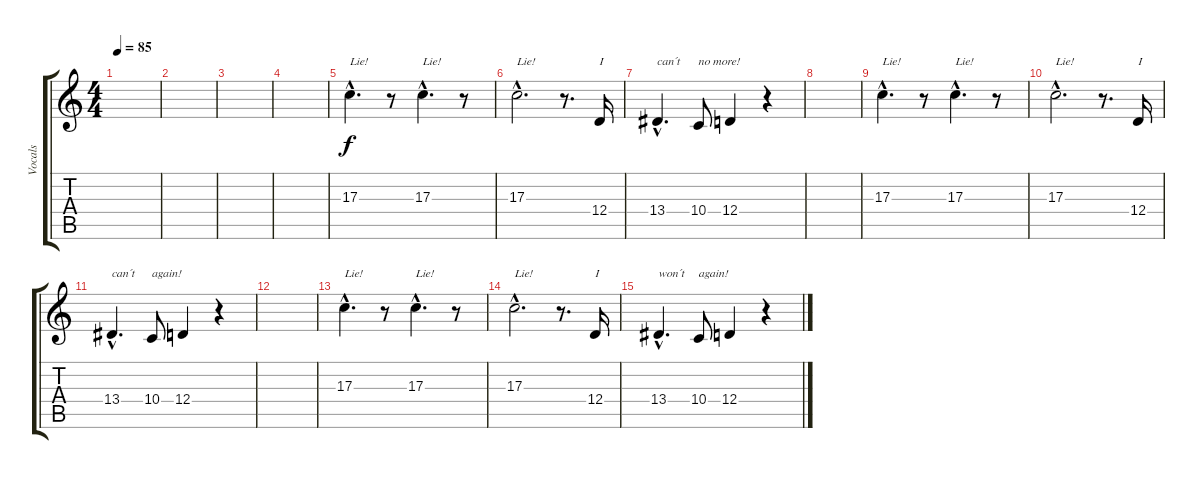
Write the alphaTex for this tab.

\track ("Vocals" "Vocals") {instrument lead6voice}
\staff {score tabs}
\tuning (E4 B3 G3 D3 A2 E2) {hide}
\ts (4 4)
\tempo 85
\clef g2
\ks c
|
|
|
|
17.3{hac}.4{d txt "Lie!"} r.8 17.3{hac}.4{d txt "Lie!"} r.8 |
17.3{hac}.2{d txt "Lie!"} r.8{d} 12.4.16{txt "I"} |
13.4{hac}.4{d txt "can´t"} 10.4.8{txt "no more!"} 12.4.4 r.4 |
|
17.3{hac}.4{d txt "Lie!"} r.8 17.3{hac}.4{d txt "Lie!"} r.8 |
17.3{hac}.2{d txt "Lie!"} r.8{d} 12.4.16{txt "I"} |
13.4{hac}.4{d txt "can´t"} 10.4.8{txt "again!"} 12.4.4 r.4 |
|
17.3{hac}.4{d txt "Lie!"} r.8 17.3{hac}.4{d txt "Lie!"} r.8 |
17.3{hac}.2{d txt "Lie!"} r.8{d} 12.4.16{txt "I"} |
13.4{hac}.4{d txt "won´t"} 10.4.8{txt "again!"} 12.4.4 r.4
